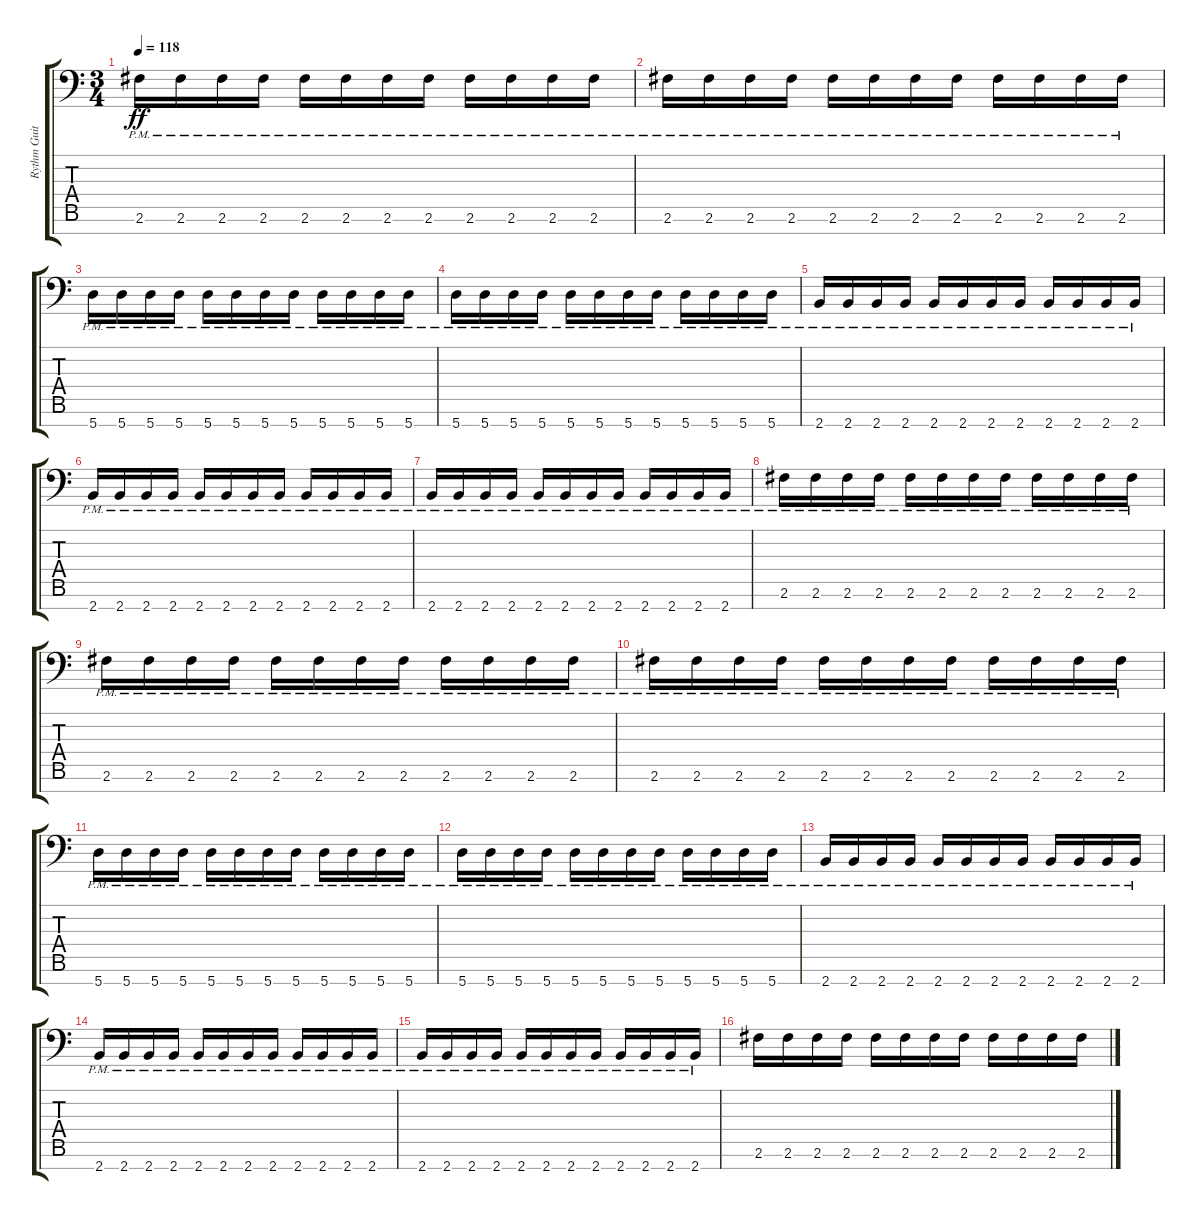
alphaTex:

\track ("Rythm Guitar #1" "Rythm Guit") {instrument distortionguitar}
\staff {score tabs}
\tuning (D4 A3 E3 D3 A2 E2 A1) {hide}
\ts (3 4)
\tempo 118
\clef f4
\ks c
2.6{pm}.16{dy ff} 2.6{pm}.16 2.6{pm}.16 2.6{pm}.16 2.6{pm}.16 2.6{pm}.16 2.6{pm}.16 2.6{pm}.16 2.6{pm}.16 2.6{pm}.16 2.6{pm}.16 2.6{pm}.16 |
2.6{pm}.16 2.6{pm}.16 2.6{pm}.16 2.6{pm}.16 2.6{pm}.16 2.6{pm}.16 2.6{pm}.16 2.6{pm}.16 2.6{pm}.16 2.6{pm}.16 2.6{pm}.16 2.6{pm}.16 |
5.7{pm}.16 5.7{pm}.16 5.7{pm}.16 5.7{pm}.16 5.7{pm}.16 5.7{pm}.16 5.7{pm}.16 5.7{pm}.16 5.7{pm}.16 5.7{pm}.16 5.7{pm}.16 5.7{pm}.16 |
5.7{pm}.16 5.7{pm}.16 5.7{pm}.16 5.7{pm}.16 5.7{pm}.16 5.7{pm}.16 5.7{pm}.16 5.7{pm}.16 5.7{pm}.16 5.7{pm}.16 5.7{pm}.16 5.7{pm}.16 |
2.7{pm}.16 2.7{pm}.16 2.7{pm}.16 2.7{pm}.16 2.7{pm}.16 2.7{pm}.16 2.7{pm}.16 2.7{pm}.16 2.7{pm}.16 2.7{pm}.16 2.7{pm}.16 2.7{pm}.16 |
2.7{pm}.16 2.7{pm}.16 2.7{pm}.16 2.7{pm}.16 2.7{pm}.16 2.7{pm}.16 2.7{pm}.16 2.7{pm}.16 2.7{pm}.16 2.7{pm}.16 2.7{pm}.16 2.7{pm}.16 |
2.7{pm}.16 2.7{pm}.16 2.7{pm}.16 2.7{pm}.16 2.7{pm}.16 2.7{pm}.16 2.7{pm}.16 2.7{pm}.16 2.7{pm}.16 2.7{pm}.16 2.7{pm}.16 2.7{pm}.16 |
2.6{pm}.16 2.6{pm}.16 2.6{pm}.16 2.6{pm}.16 2.6{pm}.16 2.6{pm}.16 2.6{pm}.16 2.6{pm}.16 2.6{pm}.16 2.6{pm}.16 2.6{pm}.16 2.6{pm}.16 |
2.6{pm}.16 2.6{pm}.16 2.6{pm}.16 2.6{pm}.16 2.6{pm}.16 2.6{pm}.16 2.6{pm}.16 2.6{pm}.16 2.6{pm}.16 2.6{pm}.16 2.6{pm}.16 2.6{pm}.16 |
2.6{pm}.16 2.6{pm}.16 2.6{pm}.16 2.6{pm}.16 2.6{pm}.16 2.6{pm}.16 2.6{pm}.16 2.6{pm}.16 2.6{pm}.16 2.6{pm}.16 2.6{pm}.16 2.6{pm}.16 |
5.7{pm}.16 5.7{pm}.16 5.7{pm}.16 5.7{pm}.16 5.7{pm}.16 5.7{pm}.16 5.7{pm}.16 5.7{pm}.16 5.7{pm}.16 5.7{pm}.16 5.7{pm}.16 5.7{pm}.16 |
5.7{pm}.16 5.7{pm}.16 5.7{pm}.16 5.7{pm}.16 5.7{pm}.16 5.7{pm}.16 5.7{pm}.16 5.7{pm}.16 5.7{pm}.16 5.7{pm}.16 5.7{pm}.16 5.7{pm}.16 |
2.7{pm}.16 2.7{pm}.16 2.7{pm}.16 2.7{pm}.16 2.7{pm}.16 2.7{pm}.16 2.7{pm}.16 2.7{pm}.16 2.7{pm}.16 2.7{pm}.16 2.7{pm}.16 2.7{pm}.16 |
2.7{pm}.16 2.7{pm}.16 2.7{pm}.16 2.7{pm}.16 2.7{pm}.16 2.7{pm}.16 2.7{pm}.16 2.7{pm}.16 2.7{pm}.16 2.7{pm}.16 2.7{pm}.16 2.7{pm}.16 |
2.7{pm}.16 2.7{pm}.16 2.7{pm}.16 2.7{pm}.16 2.7{pm}.16 2.7{pm}.16 2.7{pm}.16 2.7{pm}.16 2.7{pm}.16 2.7{pm}.16 2.7{pm}.16 2.7{pm}.16 |
\section ("" "")
2.6.16 2.6.16 2.6.16 2.6.16 2.6.16 2.6.16 2.6.16 2.6.16 2.6.16 2.6.16 2.6.16 2.6.16
